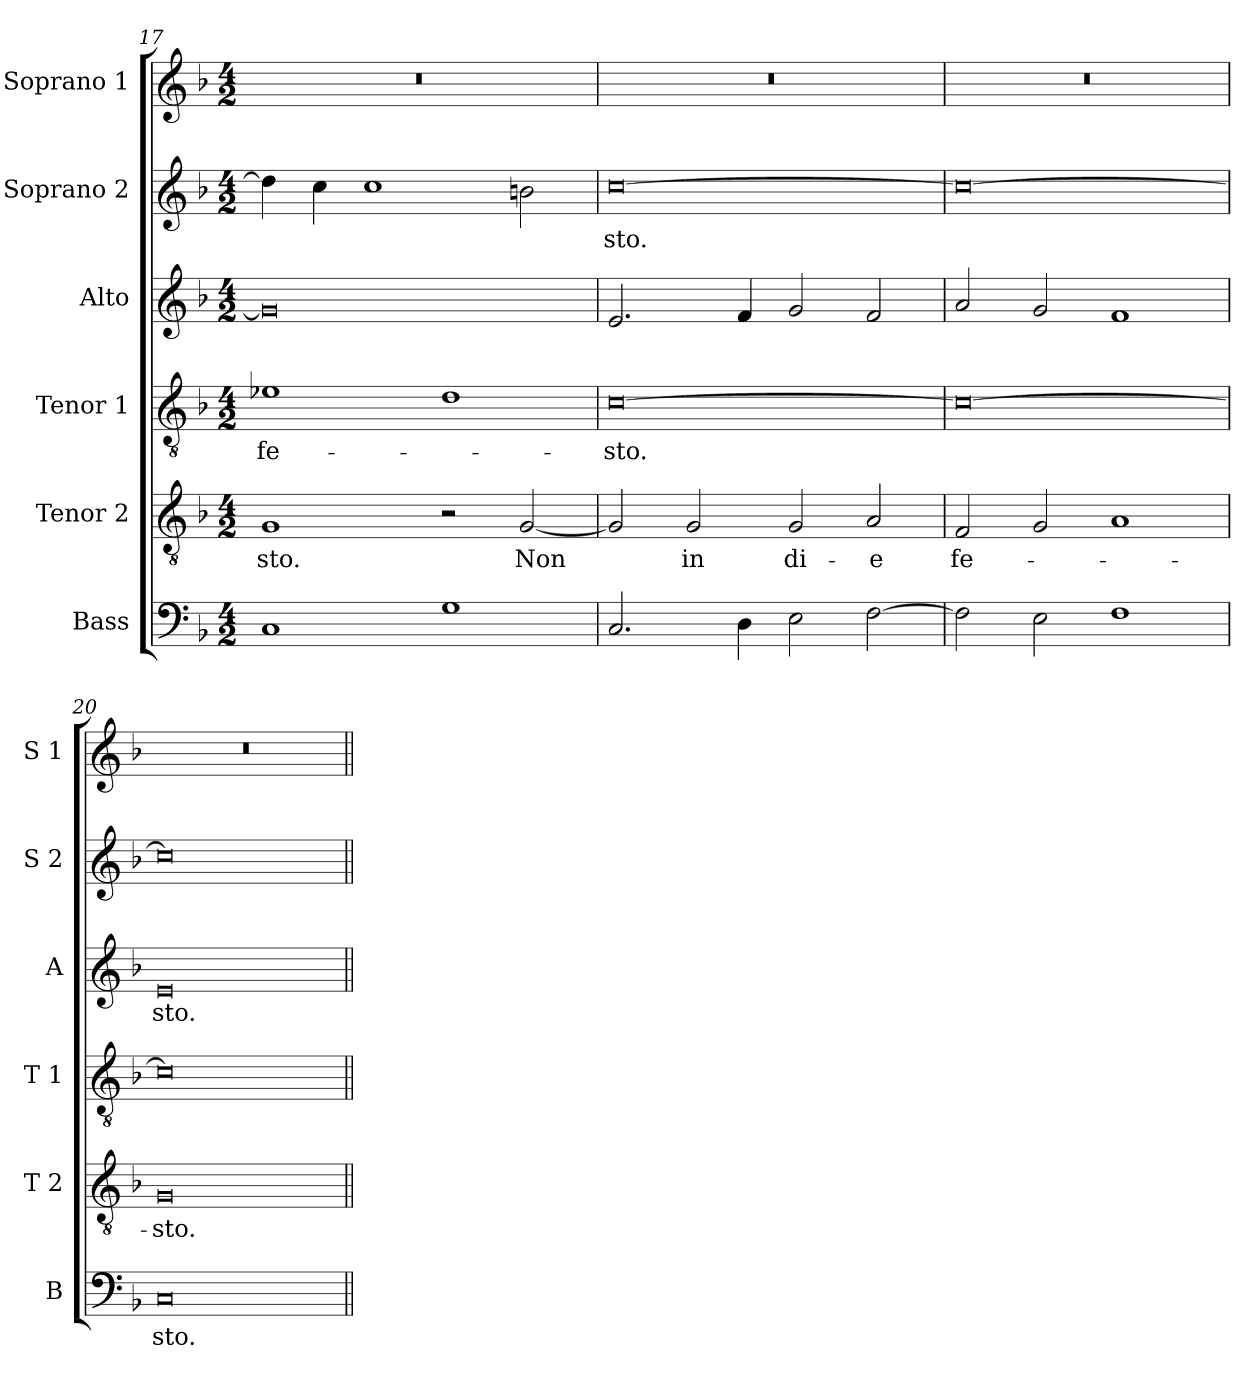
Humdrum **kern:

**kern	**text	**kern	**text	**kern	**text	**kern	**text	**kern	**text	**kern
*part6	*part6	*part5	*part5	*part4	*part4	*part3	*part3	*part2	*part2	*part1
*staff6	*staff6	*staff5	*staff5	*staff4	*staff4	*staff3	*staff3	*staff2	*staff2	*staff1
*I"Bass	*	*I"Tenor 2	*	*I"Tenor 1	*	*I"Alto	*	*I"Soprano 2	*	*I"Soprano 1
*I'B	*	*I'T 2	*	*I'T 1	*	*I'A	*	*I'S 2	*	*I'S 1
*clefF4	*	*clefGv2	*	*clefGv2	*	*clefG2	*	*clefG2	*	*clefG2
*k[b-]	*	*k[b-]	*	*k[b-]	*	*k[b-]	*	*k[b-]	*	*k[b-]
*F:	*	*F:	*	*F:	*	*F:	*	*F:	*	*F:
*M4/2	*	*M4/2	*	*M4/2	*	*M4/2	*	*M4/2	*	*M4/2
=17	=17	=17	=17	=17	=17	=17	=17	=17	=17	=17
!	!	!	!LO:LY:b	!	!	!	!	!	!	!
!	!	!	!	!	!LO:LY:b	!	!	!	!	!
1C	.	1G	-sto.	1e-X	fe-	0g]	.	4dd\]	.	0r
.	.	.	.	.	.	.	.	4cc\	.	.
.	.	.	.	.	.	.	.	1cc	.	.
1G	.	2r	.	1d	.	.	.	.	.	.
!	!	!	!LO:LY:b	!	!	!	!	!	!	!
.	.	[2G/	Non	.	.	.	.	2bn\	.	.
=18	=18	=18	=18	=18	=18	=18	=18	=18	=18	=18
!	!	!	!	!	!LO:LY:b	!	!	!	!	!
!	!	!	!	!	!	!	!	!	!LO:LY:b	!
2.C/	.	2G/]	.	[0c	-sto.	2.e/	.	[0cc	-sto.	0r
!	!	!	!LO:LY:b	!	!	!	!	!	!	!
.	.	2G/	in	.	.	.	.	.	.	.
4D\	.	.	.	.	.	4f/	.	.	.	.
!	!	!	!LO:LY:b	!	!	!	!	!	!	!
2E\	.	2G/	di-	.	.	2g/	.	.	.	.
!	!	!	!LO:LY:b	!	!	!	!	!	!	!
[2F\	.	2A/	-e	.	.	2f/	.	.	.	.
=19	=19	=19	=19	=19	=19	=19	=19	=19	=19	=19
!	!	!	!LO:LY:b	!	!	!	!	!	!	!
2F\]	.	2F/	fe-	0c_	.	2a/	.	0cc_	.	0r
2E\	.	2G/	.	.	.	2g/	.	.	.	.
1F	.	1A	.	.	.	1f	.	.	.	.
=20	=20	=20	=20	=20	=20	=20	=20	=20	=20	=20
!	!LO:LY:b	!	!	!	!	!	!	!	!	!
!	!	!	!LO:LY:b	!	!	!	!	!	!	!
!	!	!	!	!	!	!	!LO:LY:b	!	!	!
0C	-sto.	0G	-sto.	0c]	.	0e	-sto.	0cc]	.	0r
=||	=||	=||	=||	=||	=||	=||	=||	=||	=||	=||
*-	*-	*-	*-	*-	*-	*-	*-	*-	*-	*-
